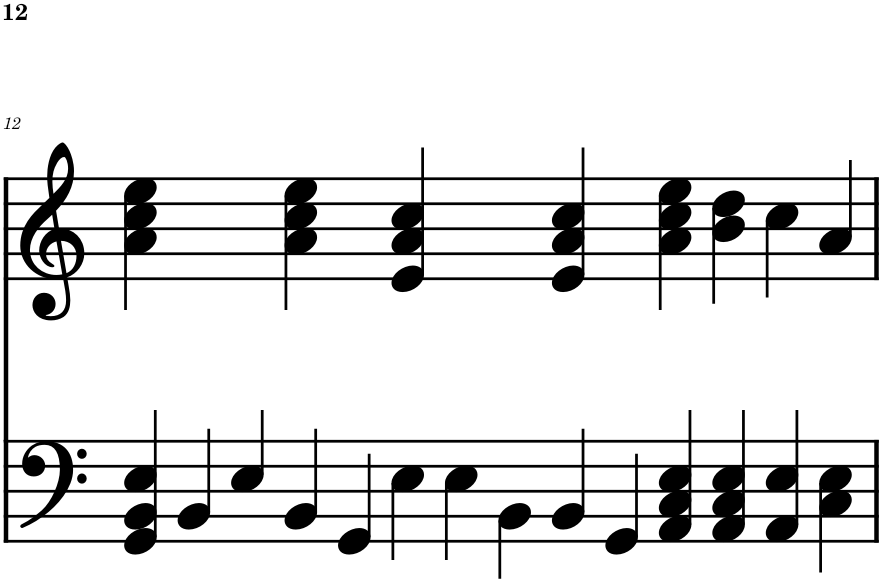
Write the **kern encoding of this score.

**kern	**kern
*part2	*part1
*staff2	*staff1
*I"Voice	*I"Voice
*I'V	*I'V
!!LO:PB:g=z
*clefF4	*clefG2
*k[]	*k[]
*M4/4	*M4/4
=12	=12
4GG/ 4BB/ 4E/	4a\ 4cc\ 4ee\
4BB/	2ryy
4E/	.
4BB/	4a\ 4cc\ 4ee\
4GG/	4ryy
4E\	4e/ 4a/ 4cc/
4E\	2ryy
4BB\	.
4BB/	4e/ 4a/ 4cc/
4GG/	4ryy
4AA/ 4C/ 4E/	4a\ 4cc\ 4ee\
4AA/ 4C/ 4E/	4b\ 4dd\
4AA/ 4E/	4cc\
4C\ 4E\	4a/
=	=
*-	*-
